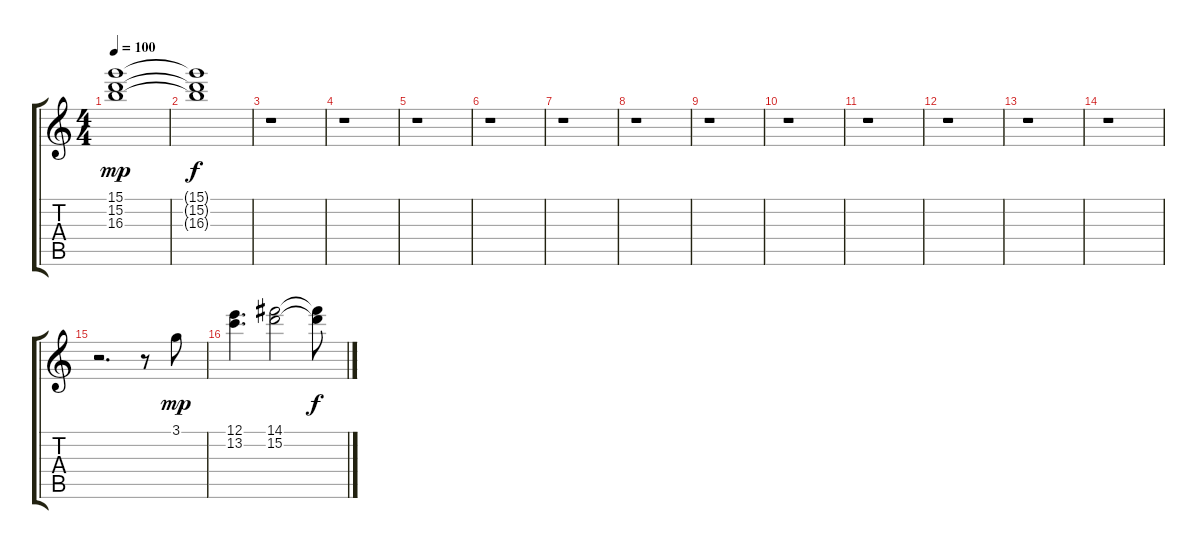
\track "" {instrument overdrivenguitar}
\staff {score tabs}
\tuning (E4 B3 G3 D3 A2 E2) {hide}
\ts (4 4)
\tempo 100
\clef g2
\ks c
(15.1 15.2 16.3).1{dy mp volume 11} |
(15.1{t} 15.2{t} 16.3{t}).1{dy f} |
r.1 |
r.1 |
r.1 |
r.1 |
r.1 |
r.1 |
r.1 |
r.1 |
r.1 |
r.1 |
r.1 |
r.1 |
r.2{d} r.8 3.1.8{dy mp volume 10} |
(12.1 13.2).4{d} (14.1 15.2).2 (14.1{t} 15.2{t}).8{dy f}
